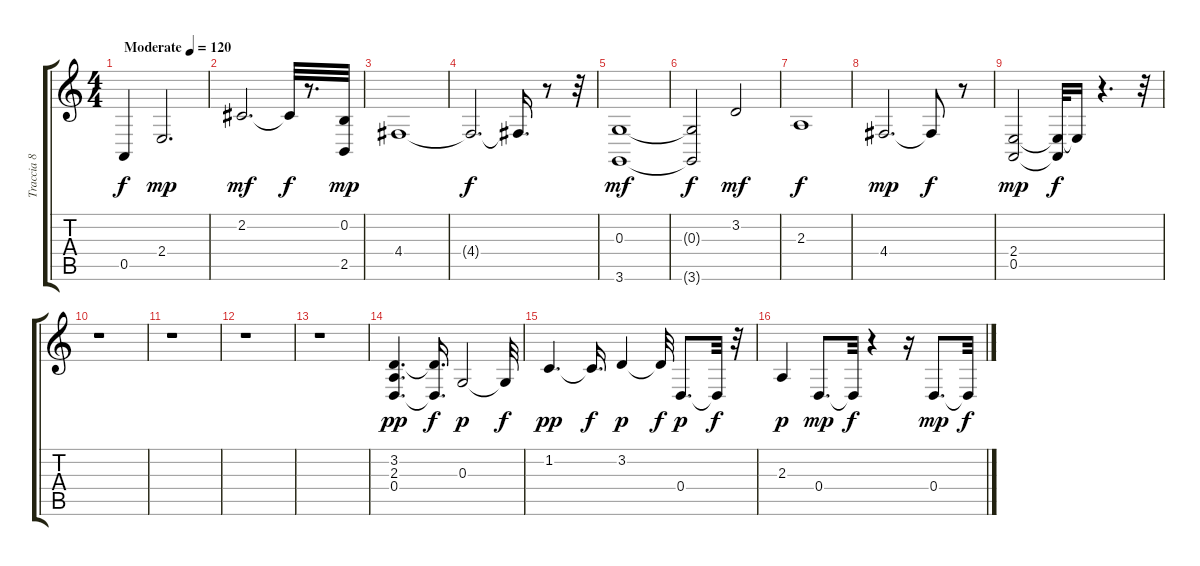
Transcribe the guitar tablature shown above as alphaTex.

\track ("Traccia 8" "Traccia 8") {instrument synthstrings2}
\staff {score tabs}
\tuning (E4 B3 G3 D3 A2 E2) {hide}
\ts (4 4)
\tempo (120 "Moderate")
\clef g2
\ks c
0.5.4{dy f instrument synthstrings2} 2.4.2{d dy mp} |
2.2.2{d dy mf} 2.2{t}.32{dy f} r.8{d} (0.2 2.5).32{dy mp} |
4.4.1 |
4.4{t}.2{d dy f} 4.4{t}.16{d} r.8 r.32 |
(0.3 3.6).1{dy mf} |
(0.3{t} 3.6{t}).2{dy f} 3.2.2{dy mf} |
2.3.1{dy f} |
4.4.2{d dy mp} 4.4{t}.8{dy f} r.8 |
(2.4 0.5).2{dy mp} (2.4{t} 0.5{t}).32{dy f} 2.4{t}.16 r.4{d} r.32 |
r.1 |
r.1 |
r.1 |
r.1 |
(3.2 2.3 0.4).4{d dy pp} (3.2{t} 0.4{t}).16{d dy f} 0.3.2{dy p} 0.3{t}.32{dy f} |
1.2.4{d dy pp} 1.2{t}.16{d dy f} 3.2.4{dy p} 3.2{t}.32{dy f} 0.4.8{d dy p} 0.4{t}.32{dy f} r.32 |
2.3.4{dy p} 0.4.8{d dy mp} 0.4{t}.32{dy f} r.4 r.16 0.4.8{d dy mp} 0.4{t}.32{dy f}
